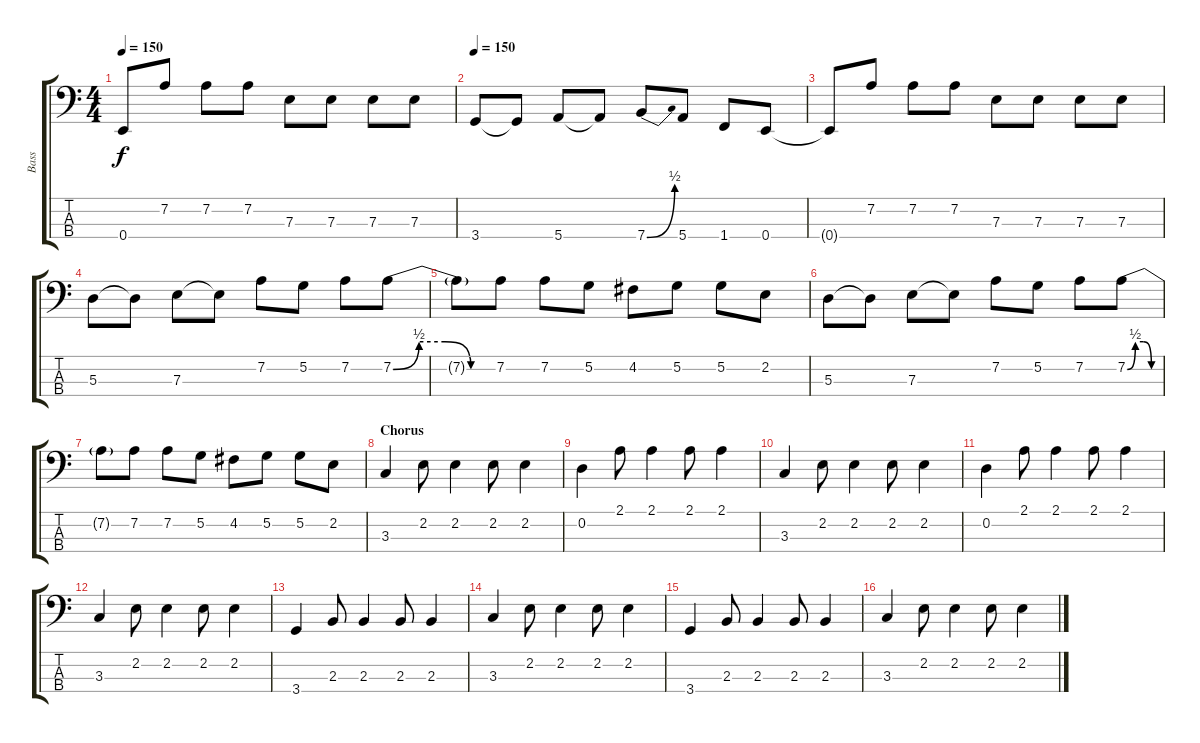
\track ("Bass" "Bass") {instrument electricbasspick}
\staff {score tabs}
\tuning (G2 D2 A1 E1) {hide}
\ts (4 4)
\tempo 150
\clef f4
\ks c
0.4{t}.8{dy f} 7.2.8 7.2.8 7.2.8 7.3.8 7.3.8 7.3.8 7.3.8 |
\tempo 150
3.4.8 3.4{t}.8 5.4.8 5.4{t}.8 7.4{be (bend 0 0 60 2)}.8 5.4.8 1.4.8 0.4.8 |
0.4{t}.8 7.2.8 7.2.8 7.2.8 7.3.8 7.3.8 7.3.8 7.3.8 |
5.3.8 5.3{t}.8 7.3.8 7.3{t}.8 7.2.8 5.2.8 7.2.8 7.2{be (custom 0 0 15 2 30 2 45 0 60 0)}.8 |
7.2{t}.8 7.2.8 7.2.8 5.2.8 4.2.8 5.2.8 5.2.8 2.2.8 |
5.3.8 5.3{t}.8 7.3.8 7.3{t}.8 7.2.8 5.2.8 7.2.8 7.2{be (custom 0 0 15 2 30 2 45 0 60 0)}.8 |
7.2{t}.8 7.2.8 7.2.8 5.2.8 4.2.8 5.2.8 5.2.8 2.2.8 |
\section ("" "Chorus")
3.3.4 2.2.8 2.2.4 2.2.8 2.2.4 |
0.2.4 2.1.8 2.1.4 2.1.8 2.1.4 |
3.3.4 2.2.8 2.2.4 2.2.8 2.2.4 |
0.2.4 2.1.8 2.1.4 2.1.8 2.1.4 |
3.3.4 2.2.8 2.2.4 2.2.8 2.2.4 |
3.4.4 2.3.8 2.3.4 2.3.8 2.3.4 |
3.3.4 2.2.8 2.2.4 2.2.8 2.2.4 |
3.4.4 2.3.8 2.3.4 2.3.8 2.3.4 |
3.3.4 2.2.8 2.2.4 2.2.8 2.2.4
